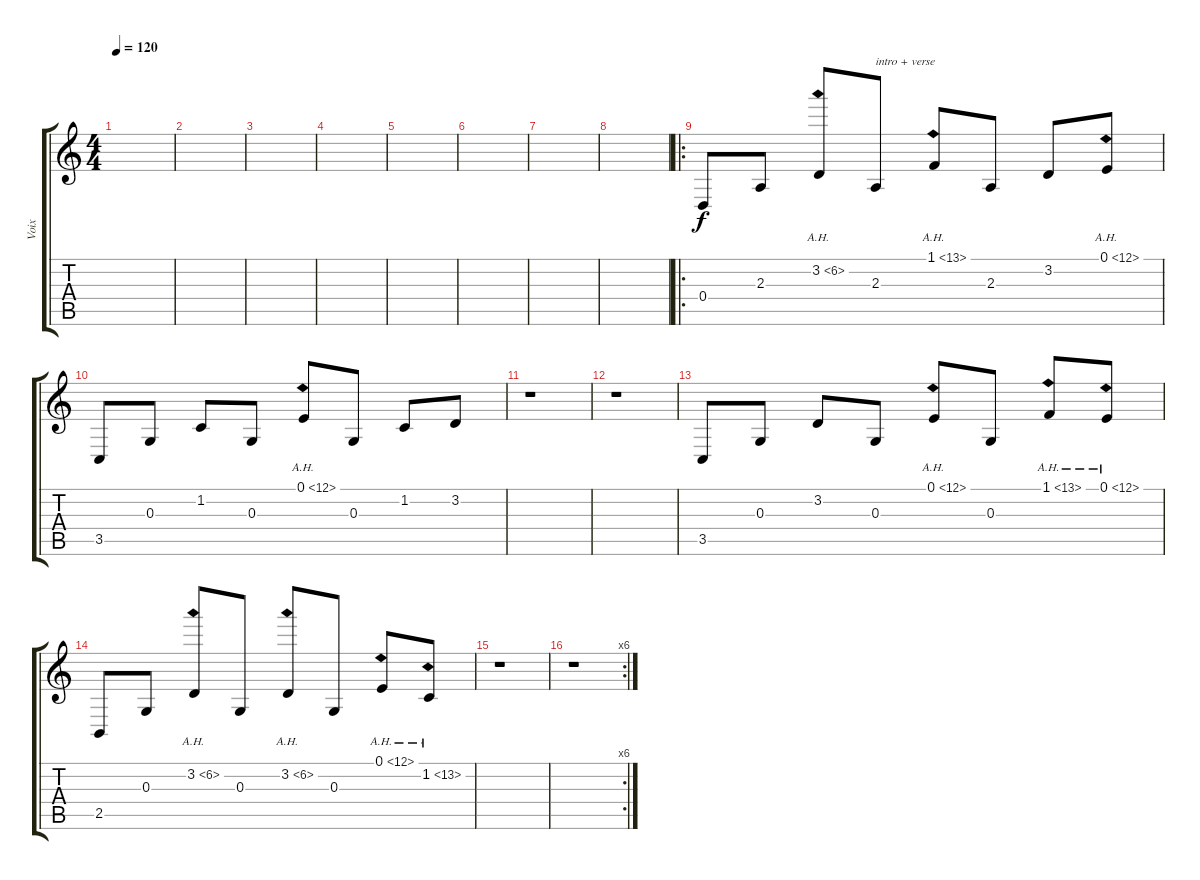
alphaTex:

\track ("Voix" "Voix") {instrument recorder}
\staff {score tabs}
\tuning (E4 B3 G3 D3 A2 E2) {hide}
\ts (4 4)
\tempo 120
\clef g2
\ks c
|
|
|
|
|
|
|
|
\ro
0.4.8 2.3.8 3.2{ah 3}.8 2.3.8{txt "intro + verse"} 1.1{ah 12}.8 2.3.8 3.2.8 0.1{ah 12}.8 |
3.5.8 0.3.8 1.2.8 0.3.8 0.1{ah 12}.8 0.3.8 1.2.8 3.2.8 |
r.1 |
r.1 |
3.5.8 0.3.8 3.2.8 0.3.8 0.1{ah 12}.8 0.3.8 1.1{ah 12}.8 0.1{ah 12}.8 |
2.5.8 0.3.8 3.2{ah 3}.8 0.3.8 3.2{ah 3}.8 0.3.8 0.1{ah 12}.8 1.2{ah 12}.8 |
r.1 |
\rc 6
r.1
